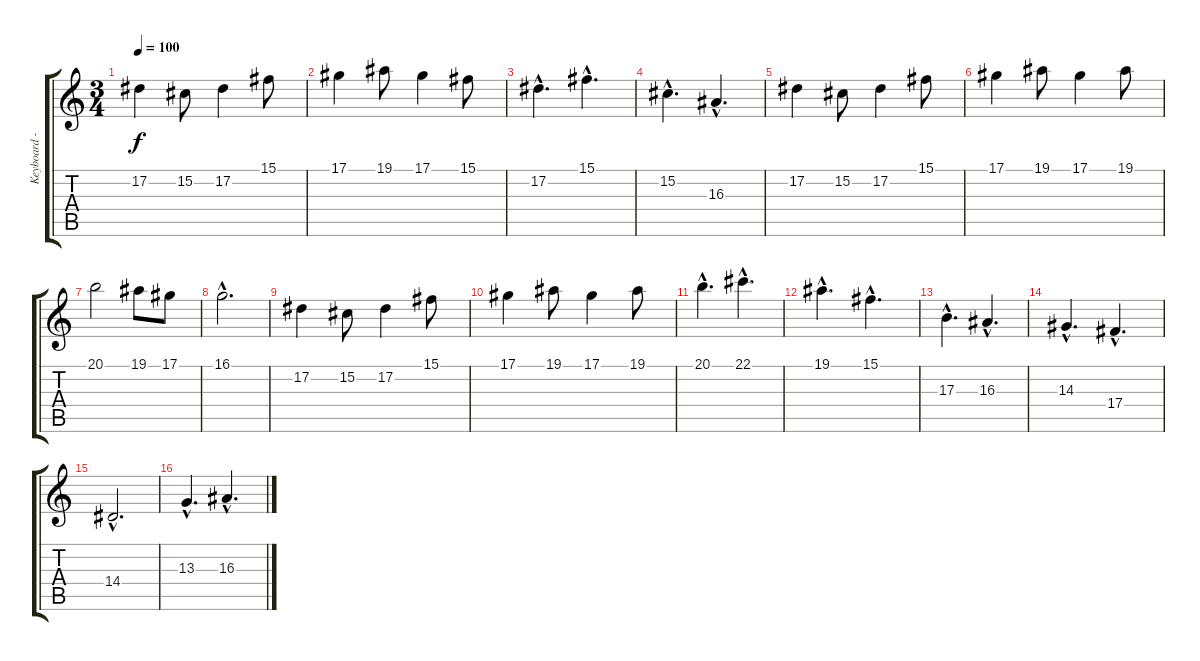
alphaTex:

\track ("Keyboard - Brass" "Keyboard -") {instrument synthbrass2}
\staff {score tabs}
\tuning (Eb4 Bb3 Gb3 Db3 Ab2 Eb2) {hide}
\ts (3 4)
\tempo 100
\clef g2
\ks c
17.2.4{dy f} 15.2.8 17.2.4 15.1.8 |
17.1.4 19.1.8 17.1.4 15.1.8 |
17.2{hac}.4{d} 15.1{hac}.4{d} |
15.2{hac}.4{d} 16.3{hac}.4{d} |
17.2.4 15.2.8 17.2.4 15.1.8 |
17.1.4 19.1.8 17.1.4 19.1.8 |
20.1.2 19.1.8 17.1.8 |
16.1{hac}.2{d} |
17.2.4 15.2.8 17.2.4 15.1.8 |
17.1.4 19.1.8 17.1.4 19.1.8 |
20.1{hac}.4{d} 22.1{hac}.4{d} |
19.1{hac}.4{d} 15.1{hac}.4{d} |
17.3{hac}.4{d} 16.3{hac}.4{d} |
14.3{hac}.4{d} 17.4{hac}.4{d} |
14.4{hac}.2{d} |
13.3{hac}.4{d} 16.3{hac}.4{d}
